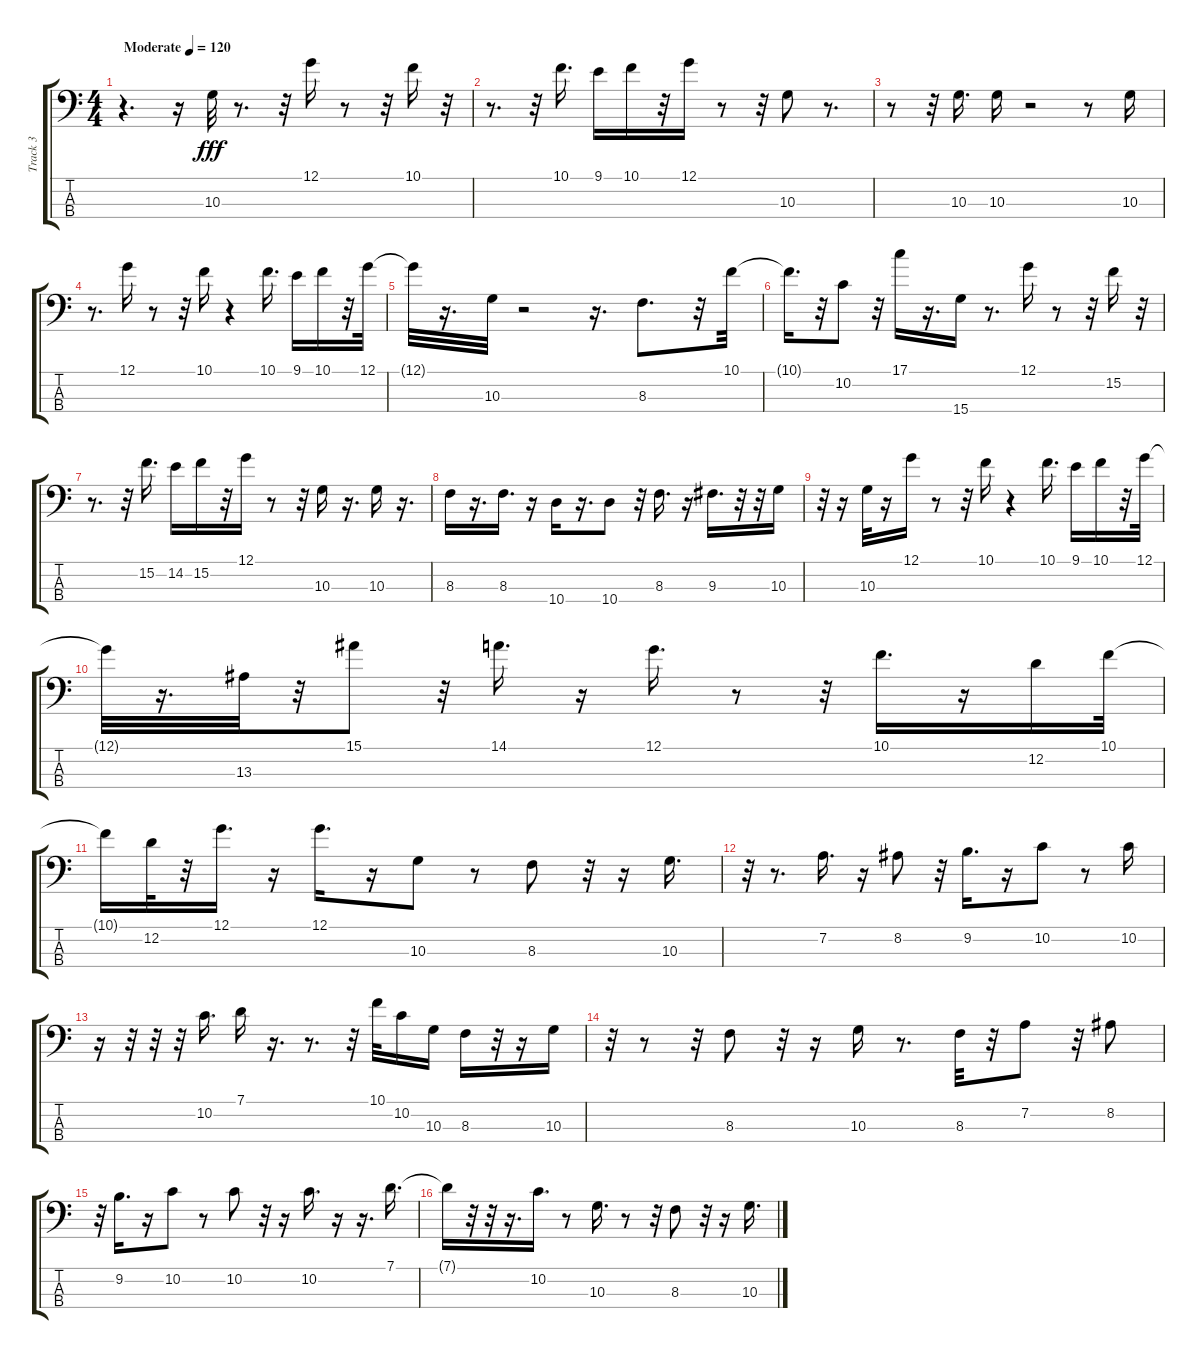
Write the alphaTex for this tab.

\track ("Track 3" "Track 3") {instrument synthbass2}
\staff {score tabs}
\tuning (G2 D2 A1 E1) {hide}
\ts (4 4)
\tempo (120 "Moderate")
\clef f4
\ks c
r.4{d dy fff instrument synthbass2} r.16 10.3.32 r.8{d} r.32 12.1.16 r.8 r.32 10.1.16 r.32 |
r.8{d} r.32 10.1.16{d} 9.1.16 10.1.16 r.32 12.1.16 r.8 r.32 10.3.8 r.8{d} |
r.8 r.32 10.3.16{d} 10.3.16 r.2 r.8 10.3.16 |
r.8{d} 12.1.16 r.8 r.32 10.1.16 r.4 10.1.16{d} 9.1.16 10.1.16 r.32 12.1.32 |
12.1{t}.32 r.16{d} 10.3.32 r.2 r.16{d} 8.3.8{d} r.32 10.1.32 |
10.1{t}.16{d} r.32 10.2.8 r.32 17.1.16 r.16{d} 15.4.16 r.8{d} 12.1.16 r.8 r.32 15.2.16 r.32 |
r.8{d} r.32 15.2.16{d} 14.2.16 15.2.16 r.32 12.1.16 r.8 r.32 10.3.16 r.16{d} 10.3.16 r.16{d} |
8.3.16 r.16{d} 8.3.16{d} r.16 10.4.16 r.16{d} 10.4.8 r.32 8.3.16{d} r.16 9.3.16{d} r.32 r.32 10.3.16 |
r.32 r.16 10.3.32 r.16 12.1.16 r.8 r.32 10.1.16 r.4 10.1.16{d} 9.1.16 10.1.16 r.32 12.1.32 |
12.1{t}.32 r.16{d} 13.3.32 r.32 15.1.8 r.32 14.1.16{d} r.16 12.1.16{d} r.8 r.32 10.1.16{d} r.16 12.2.16 10.1.32 |
10.1{t}.16 12.2.32 r.32 12.1.16{d} r.16 12.1.16{d} r.16 10.3.8 r.8 8.3.8 r.32 r.16 10.3.16{d} |
r.32 r.8{d} 7.2.16{d} r.16 8.2.8 r.32 9.2.16{d} r.16 10.2.8 r.8 10.2.16 |
r.16 r.32 r.32 r.32 10.2.16{d} 7.1.16 r.16{d} r.8{d} r.32 10.1.32 10.2.16 10.3.16 8.3.16 r.32 r.16 10.3.16 |
r.32 r.8 r.32 8.3.8 r.32 r.16 10.3.16 r.8{d} 8.3.32 r.32 7.2.8 r.32 8.2.8 |
r.32 9.2.16{d} r.16 10.2.8 r.8 10.2.8 r.32 r.16 10.2.16{d} r.16 r.16{d} 7.1.16{d} |
7.1{t}.16 r.32 r.32 r.16{d} 10.2.16{d} r.8 10.3.16{d} r.8 r.32 8.3.8 r.32 r.16 10.3.16{d}
